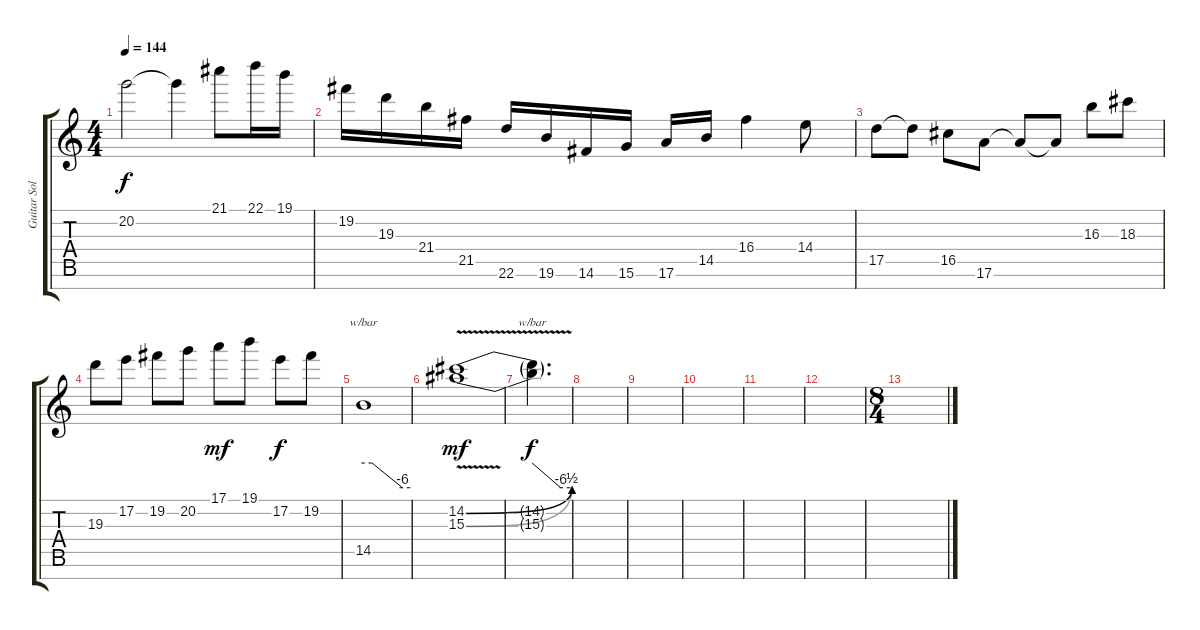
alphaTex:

\track ("Guitar Solo" "Guitar Sol") {instrument distortionguitar}
\staff {score tabs}
\tuning (E4 B3 G3 D3 A2 E2 B1) {hide}
\ts (4 4)
\tempo 144
\clef g2
\ks c
20.2{t}.2{dy f} 20.2{t}.4 21.1.8 22.1.16 19.1.16 |
19.2.16 19.3.16 21.4.16 21.5.16 22.6.16 19.6.16 14.6.16 15.6.16 17.6.16 14.5.16 16.4.4 14.4.8 |
17.5.8 17.5{t}.8 16.5.8 17.6.8 17.6{t}.8 17.6{t}.8 16.3.8 18.3.8 |
19.3.8 17.2.8 19.2.8 20.2.8 17.1.8{dy mf} 19.1.8 17.2.8{dy f} 19.2.8 |
14.5.1{tbe (custom default 0 0 11 0 50 -24 60 -24)} |
(14.2{be (bend 0 0 60 2) v} 15.3{be (bend 0 0 60 2) v}).1{dy mf} |
(14.2{t} 15.3{t}).4{d tbe (custom default 0 0 45 -24 60 -24) dy f} |
|
|
|
|
|
\ts (8 4)
